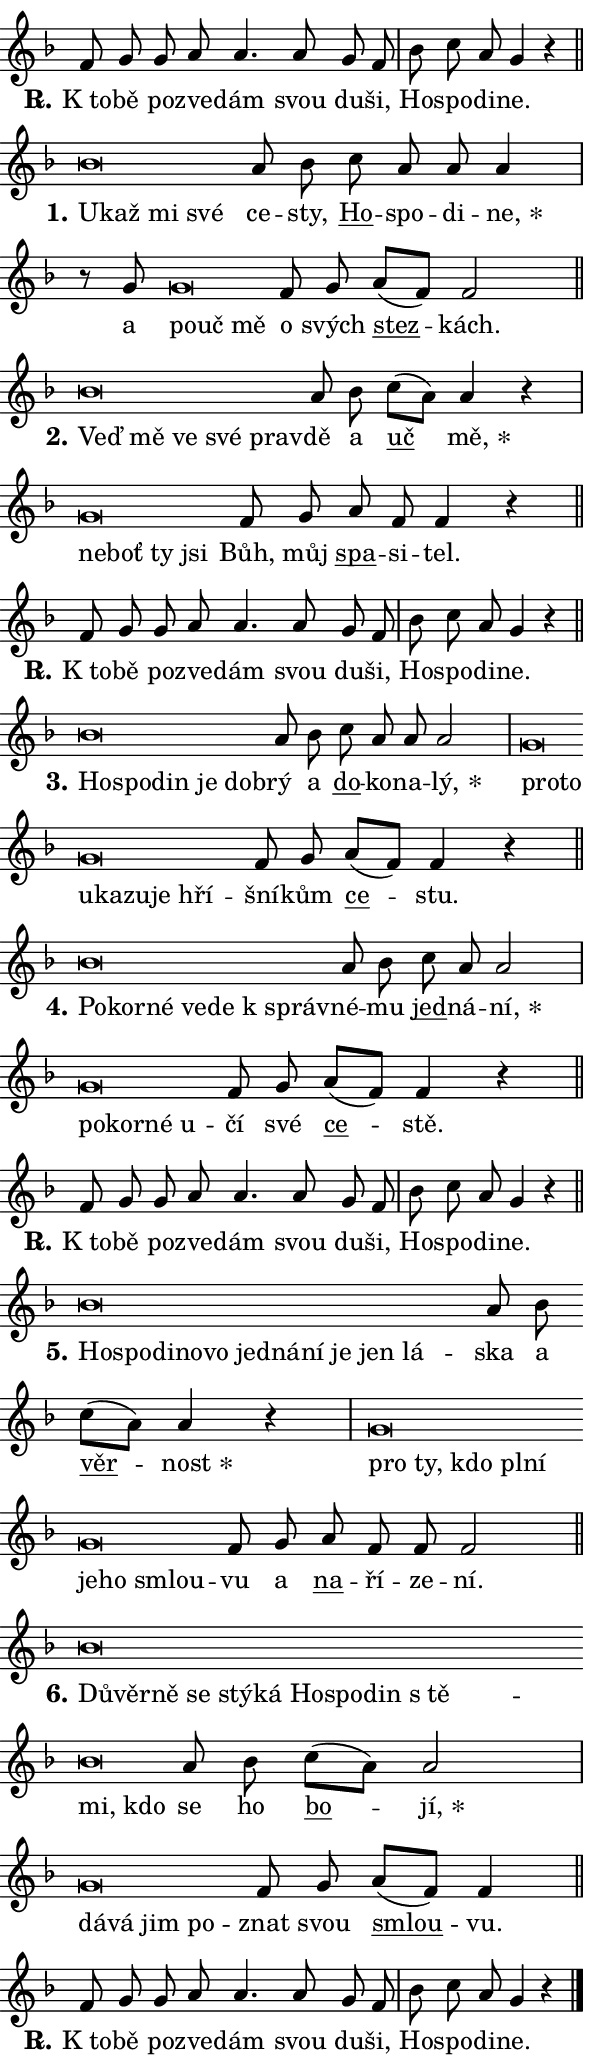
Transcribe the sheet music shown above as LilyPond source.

\version "2.24.0"
\header { tagline = "" }
\paper {
  indent = 0\cm
  top-margin = 0\cm
  right-margin = 0.13\cm % to fit lyric hyphens
  bottom-margin = 0\cm
  left-margin = 0\cm
  paper-width = 10\cm
  page-breaking = #ly:one-page-breaking
  system-system-spacing.basic-distance = #11
  score-system-spacing.basic-distance = #11
  ragged-last = ##f
}


%% Author: Thomas Morley
%% https://lists.gnu.org/archive/html/lilypond-user/2020-05/msg00002.html
#(define (line-position grob)
"Returns position of @var[grob} in current system:
   @code{'start}, if at first time-step
   @code{'end}, if at last time-step
   @code{'middle} otherwise
"
  (let* ((col (ly:item-get-column grob))
         (ln (ly:grob-object col 'left-neighbor))
         (rn (ly:grob-object col 'right-neighbor))
         (col-to-check-left (if (ly:grob? ln) ln col))
         (col-to-check-right (if (ly:grob? rn) rn col))
         (break-dir-left
           (and
             (ly:grob-property col-to-check-left 'non-musical #f)
             (ly:item-break-dir col-to-check-left)))
         (break-dir-right
           (and
             (ly:grob-property col-to-check-right 'non-musical #f)
             (ly:item-break-dir col-to-check-right))))
        (cond ((eqv? 1 break-dir-left) 'start)
              ((eqv? -1 break-dir-right) 'end)
              (else 'middle))))

#(define (tranparent-at-line-position vctor)
  (lambda (grob)
  "Relying on @code{line-position} select the relevant enry from @var{vctor}.
Used to determine transparency,"
    (case (line-position grob)
      ((end) (not (vector-ref vctor 0)))
      ((middle) (not (vector-ref vctor 1)))
      ((start) (not (vector-ref vctor 2))))))

noteHeadBreakVisibility =
#(define-music-function (break-visibility)(vector?)
"Makes @code{NoteHead}s transparent relying on @var{break-visibility}"
#{
  \override NoteHead.transparent =
    #(tranparent-at-line-position break-visibility)
#})

#(define delete-ledgers-for-transparent-note-heads
  (lambda (grob)
    "Reads whether a @code{NoteHead} is transparent.
If so this @code{NoteHead} is removed from @code{'note-heads} from
@var{grob}, which is supposed to be @code{LedgerLineSpanner}.
As a result ledgers are not printed for this @code{NoteHead}"
    (let* ((nhds-array (ly:grob-object grob 'note-heads))
           (nhds-list
             (if (ly:grob-array? nhds-array)
                 (ly:grob-array->list nhds-array)
                 '()))
           ;; Relies on the transparent-property being done before
           ;; Staff.LedgerLineSpanner.after-line-breaking is executed.
           ;; This is fragile ...
           (to-keep
             (remove
               (lambda (nhd)
                 (ly:grob-property nhd 'transparent #f))
               nhds-list)))
      ;; TODO find a better method to iterate over grob-arrays, similiar
      ;; to filter/remove etc for lists
      ;; For now rebuilt from scratch
      (set! (ly:grob-object grob 'note-heads)  '())
      (for-each
        (lambda (nhd)
          (ly:pointer-group-interface::add-grob grob 'note-heads nhd))
        to-keep))))

squashNotes = {
  \override NoteHead.X-extent = #'(-0.2 . 0.2)
  \override NoteHead.Y-extent = #'(-0.75 . 0)
  \override NoteHead.stencil =
    #(lambda (grob)
       (let ((pos (ly:grob-property grob 'staff-position)))
         (begin
           (if (< pos -7) (display "ERROR: Lower brevis then expected\n") (display ""))
           (if (<= pos -6) ly:text-interface::print ly:note-head::print))))
}
unSquashNotes = {
  \revert NoteHead.X-extent
  \revert NoteHead.Y-extent
  \revert NoteHead.stencil
}

hideNotes = \noteHeadBreakVisibility #begin-of-line-visible
unHideNotes = \noteHeadBreakVisibility #all-visible

% work-around for resetting accidentals
% https://lilypond.org/doc/v2.23/Documentation/notation/displaying-rhythms#unmetered-music
cadenzaMeasure = {
  \cadenzaOff
  \partial 1024 s1024
  \cadenzaOn
}

#(define-markup-command (accent layout props text) (markup?)
  "Underline accented syllable"
  (interpret-markup layout props
    #{\markup \override #'(offset . 4.3) \underline { #text }#}))

responsum = \markup \concat {
  "R" \hspace #-1.05 \path #0.1 #'((moveto 0 0.07) (lineto 0.9 0.8)) \hspace #0.05 "."
}

spaceSize = #0.6828661417322834 % exact space size for TeX Gyre Schola

\layout {
  \context {
    \Staff
    \remove "Time_signature_engraver"
    \override LedgerLineSpanner.after-line-breaking = #delete-ledgers-for-transparent-note-heads
  }
  \context {
    \Lyrics {
      \override LyricSpace.minimum-distance = \spaceSize
      \override LyricText.font-name = #"TeX Gyre Schola"
      \override LyricText.font-size = 1
      \override StanzaNumber.font-name = #"TeX Gyre Schola Bold"
      \override StanzaNumber.font-size = 1
    }
  }
  \context {
    \Score 
    \override NoteHead.text =
      #(lambda (grob) 
        (let ((pos (ly:grob-property grob 'staff-position)))
          #{\markup {
            \combine
              \halign #-0.55 \raise #(if (= pos -6) 0 0.5) \override #'(thickness . 2) \draw-line #'(3.2 . 0)
              \musicglyph "noteheads.sM1"
          }#}))
  }
}

% magnetic-lyrics.ily
%
%   written by
%     Jean Abou Samra <jean@abou-samra.fr>
%     Werner Lemberg <wl@gnu.org>
%
%   adapted by
%     Jiri Hon <jiri.hon@gmail.com>
%
% Version 2022-Apr-15

% https://www.mail-archive.com/lilypond-user@gnu.org/msg149350.html

#(define (Left_hyphen_pointer_engraver context)
   "Collect syllable-hyphen-syllable occurrences in lyrics and store
them in properties.  This engraver only looks to the left.  For
example, if the lyrics input is @code{foo -- bar}, it does the
following.

@itemize @bullet
@item
Set the @code{text} property of the @code{LyricHyphen} grob between
@q{foo} and @q{bar} to @code{foo}.

@item
Set the @code{left-hyphen} property of the @code{LyricText} grob with
text @q{foo} to the @code{LyricHyphen} grob between @q{foo} and
@q{bar}.
@end itemize

Use this auxiliary engraver in combination with the
@code{lyric-@/text::@/apply-@/magnetic-@/offset!} hook."
   (let ((hyphen #f)
         (text #f))
     (make-engraver
      (acknowledgers
       ((lyric-syllable-interface engraver grob source-engraver)
        (set! text grob)))
      (end-acknowledgers
       ((lyric-hyphen-interface engraver grob source-engraver)
        ;(when (not (grob::has-interface grob 'lyric-space-interface))
          (set! hyphen grob)));)
      ((stop-translation-timestep engraver)
       (when (and text hyphen)
         (ly:grob-set-object! text 'left-hyphen hyphen))
       (set! text #f)
       (set! hyphen #f)))))

#(define (lyric-text::apply-magnetic-offset! grob)
   "If the space between two syllables is less than the value in
property @code{LyricText@/.details@/.squash-threshold}, move the right
syllable to the left so that it gets concatenated with the left
syllable.

Use this function as a hook for
@code{LyricText@/.after-@/line-@/breaking} if the
@code{Left_@/hyphen_@/pointer_@/engraver} is active."
   (let ((hyphen (ly:grob-object grob 'left-hyphen #f)))
     (when hyphen
       (let ((left-text (ly:spanner-bound hyphen LEFT)))
         (when (grob::has-interface left-text 'lyric-syllable-interface)
           (let* ((common (ly:grob-common-refpoint grob left-text X))
                  (this-x-ext (ly:grob-extent grob common X))
                  (left-x-ext
                   (begin
                     ;; Trigger magnetism for left-text.
                     (ly:grob-property left-text 'after-line-breaking)
                     (ly:grob-extent left-text common X)))
                  ;; `delta` is the gap width between two syllables.
                  (delta (- (interval-start this-x-ext)
                            (interval-end left-x-ext)))
                  (details (ly:grob-property grob 'details))
                  (threshold (assoc-get 'squash-threshold details 0.2)))
             (when (< delta threshold)
               (let* (;; We have to manipulate the input text so that
                      ;; ligatures crossing syllable boundaries are not
                      ;; disabled.  For languages based on the Latin
                      ;; script this is essentially a beautification.
                      ;; However, for non-Western scripts it can be a
                      ;; necessity.
                      (lt (ly:grob-property left-text 'text))
                      (rt (ly:grob-property grob 'text))
                      (is-space (grob::has-interface hyphen 'lyric-space-interface))
                      (space (if is-space " " ""))
                      (extra-delta (if is-space spaceSize 0))
                      ;; Append new syllable.
                      (ltrt-space (if (and (string? lt) (string? rt))
                                (string-append lt space rt)
                                (make-concat-markup (list lt space rt))))
                      ;; Right-align `ltrt` to the right side.
                      (ltrt-space-markup (grob-interpret-markup
                               grob
                               (make-translate-markup
                                (cons (interval-length this-x-ext) 0)
                                (make-right-align-markup ltrt-space)))))
                 (begin
                   ;; Don't print `left-text`.
                   (ly:grob-set-property! left-text 'stencil #f)
                   ;; Set text and stencil (which holds all collected
                   ;; syllables so far) and shift it to the left.
                   (ly:grob-set-property! grob 'text ltrt-space)
                   (ly:grob-set-property! grob 'stencil ltrt-space-markup)
                   (ly:grob-translate-axis! grob (- (- delta extra-delta)) X))))))))))


#(define (lyric-hyphen::displace-bounds-first grob)
   ;; Make very sure this callback isn't triggered too early.
   (let ((left (ly:spanner-bound grob LEFT))
         (right (ly:spanner-bound grob RIGHT)))
     (ly:grob-property left 'after-line-breaking)
     (ly:grob-property right 'after-line-breaking)
     (ly:lyric-hyphen::print grob)))

squashThreshold = #0.4

\layout {
  \context {
    \Lyrics
    \consists #Left_hyphen_pointer_engraver
    \override LyricText.after-line-breaking =
      #lyric-text::apply-magnetic-offset!
    \override LyricHyphen.stencil = #lyric-hyphen::displace-bounds-first
    \override LyricText.details.squash-threshold = \squashThreshold
    \override LyricHyphen.minimum-distance = 0
    \override LyricHyphen.minimum-length = \squashThreshold
  }
}

squashText = \override LyricText.details.squash-threshold = 9999
unSquashText = \override LyricText.details.squash-threshold = \squashThreshold

leftText = \override LyricText.self-alignment-X = #LEFT
unLeftText = \revert LyricText.self-alignment-X

starOffset = #(lambda (grob) 
                (let ((x_offset (ly:self-alignment-interface::aligned-on-x-parent grob)))
                  (if (= x_offset 0) 0 (+ x_offset 1.2))))

star = #(define-music-function (syllable)(string?)
"Append star separator at the end of a syllable"
#{
  \once \override LyricText.X-offset = #starOffset
  \lyricmode { \markup {
    #syllable
    \override #'((font-name . "TeX Gyre Schola Bold")) \hspace #0.2 \lower #0.65 \larger "*"
  } }
#})

starAccent = #(define-music-function (syllable)(string?)
"Append star separator at the end of a syllable and make accent"
#{
  \once \override LyricText.X-offset = #starOffset
  \lyricmode { \markup {
    \accent #syllable
    \override #'((font-name . "TeX Gyre Schola Bold")) \hspace #0.2 \lower #0.65 \larger "*"
  } }
#})

breath = #(define-music-function (syllable)(string?)
"Append breathing indicator at the end of a syllable"
#{
  \lyricmode { \markup { #syllable "+" } }
#})

optionalBreath = #(define-music-function (syllable)(string?)
"Append optional breathing indicator at the end of a syllable"
#{
  \lyricmode { \markup { #syllable "(+)" } }
#})


\score {
    <<
        \new Voice = "melody" { \cadenzaOn \key f \major \relative { f'8 g g a a4. a8 g f \cadenzaMeasure \bar "|" bes c a g4 r \cadenzaMeasure \bar "||" \break } }
        \new Lyrics \lyricsto "melody" { \lyricmode { \set stanza = \responsum
"K to" -- bě po -- zve -- dám svou du -- ši, Ho -- spo -- di -- ne. } }
    >>
    \layout {}
}

\score {
    <<
        \new Voice = "melody" { \cadenzaOn \key f \major \relative { \squashNotes bes'\breve*1/16 \hideNotes \breve*1/16 \bar "" \breve*1/16 \breve*1/16 \bar "" \unHideNotes \unSquashNotes a8 bes \bar "" c a a a4 \cadenzaMeasure \bar "|" r8 g \squashNotes g\breve*1/16 \hideNotes \breve*1/16 \breve*1/16 \bar "" \unHideNotes \unSquashNotes f8 g \bar "" a[( f)] f2 \cadenzaMeasure \bar "||" \break } }
        \new Lyrics \lyricsto "melody" { \lyricmode { \set stanza = "1."
\leftText U -- \squashText kaž mi své \unLeftText \unSquashText ce -- sty, \markup \accent Ho -- spo -- di -- \star ne, a \leftText po -- \squashText uč mě \unLeftText \unSquashText o svých \markup \accent stez -- kách. } }
    >>
    \layout {}
}

\score {
    <<
        \new Voice = "melody" { \cadenzaOn \key f \major \relative { \squashNotes bes'\breve*1/16 \hideNotes \breve*1/16 \bar "" \breve*1/16 \bar "" \breve*1/16 \breve*1/16 \bar "" \unHideNotes \unSquashNotes a8 bes \bar "" c[( a)] a4 r \cadenzaMeasure \bar "|" \squashNotes g\breve*1/16 \hideNotes \breve*1/16 \bar "" \breve*1/16 \breve*1/16 \bar "" \unHideNotes \unSquashNotes f8 g \bar "" a f f4 r \cadenzaMeasure \bar "||" \break } }
        \new Lyrics \lyricsto "melody" { \lyricmode { \set stanza = "2."
\leftText Veď \squashText mě ve své prav -- \unLeftText \unSquashText dě a \markup \accent uč \star mě, \leftText ne -- \squashText boť ty jsi \unLeftText \unSquashText Bůh, můj \markup \accent spa -- si -- tel. } }
    >>
    \layout {}
}

\score {
    <<
        \new Voice = "melody" { \cadenzaOn \key f \major \relative { f'8 g g a a4. a8 g f \cadenzaMeasure \bar "|" bes c a g4 r \cadenzaMeasure \bar "||" \break } }
        \new Lyrics \lyricsto "melody" { \lyricmode { \set stanza = \responsum
"K to" -- bě po -- zve -- dám svou du -- ši, Ho -- spo -- di -- ne. } }
    >>
    \layout {}
}

\score {
    <<
        \new Voice = "melody" { \cadenzaOn \key f \major \relative { \squashNotes bes'\breve*1/16 \hideNotes \breve*1/16 \bar "" \breve*1/16 \bar "" \breve*1/16 \breve*1/16 \bar "" \unHideNotes \unSquashNotes a8 bes \bar "" c a a a2 \cadenzaMeasure \bar "|" \squashNotes g\breve*1/16 \hideNotes \breve*1/16 \bar "" \breve*1/16 \bar "" \breve*1/16 \bar "" \breve*1/16 \bar "" \breve*1/16 \breve*1/16 \bar "" \unHideNotes \unSquashNotes f8 g \bar "" a[( f)] f4 r \cadenzaMeasure \bar "||" \break } }
        \new Lyrics \lyricsto "melody" { \lyricmode { \set stanza = "3."
\leftText Ho -- \squashText spo -- din je dob -- \unLeftText \unSquashText rý a \markup \accent do -- ko -- na -- \star lý, \leftText pro -- \squashText to u -- ka -- zu -- je hří -- \unLeftText \unSquashText šní -- kům \markup \accent ce -- stu. } }
    >>
    \layout {}
}

\score {
    <<
        \new Voice = "melody" { \cadenzaOn \key f \major \relative { \squashNotes bes'\breve*1/16 \hideNotes \breve*1/16 \bar "" \breve*1/16 \bar "" \breve*1/16 \bar "" \breve*1/16 \breve*1/16 \bar "" \unHideNotes \unSquashNotes a8 bes \bar "" c a a2 \cadenzaMeasure \bar "|" \squashNotes g\breve*1/16 \hideNotes \breve*1/16 \bar "" \breve*1/16 \breve*1/16 \bar "" \unHideNotes \unSquashNotes f8 g \bar "" a[( f)] f4 r \cadenzaMeasure \bar "||" \break } }
        \new Lyrics \lyricsto "melody" { \lyricmode { \set stanza = "4."
\leftText Po -- \squashText kor -- né ve -- de "k správ" -- \unLeftText \unSquashText né -- mu \markup \accent jed -- ná -- \star ní, \leftText po -- \squashText kor -- né u -- \unLeftText \unSquashText čí své \markup \accent ce -- stě. } }
    >>
    \layout {}
}

\score {
    <<
        \new Voice = "melody" { \cadenzaOn \key f \major \relative { f'8 g g a a4. a8 g f \cadenzaMeasure \bar "|" bes c a g4 r \cadenzaMeasure \bar "||" \break } }
        \new Lyrics \lyricsto "melody" { \lyricmode { \set stanza = \responsum
"K to" -- bě po -- zve -- dám svou du -- ši, Ho -- spo -- di -- ne. } }
    >>
    \layout {}
}

\score {
    <<
        \new Voice = "melody" { \cadenzaOn \key f \major \relative { \squashNotes bes'\breve*1/16 \hideNotes \breve*1/16 \bar "" \breve*1/16 \bar "" \breve*1/16 \bar "" \breve*1/16 \bar "" \breve*1/16 \bar "" \breve*1/16 \bar "" \breve*1/16 \bar "" \breve*1/16 \bar "" \breve*1/16 \breve*1/16 \bar "" \unHideNotes \unSquashNotes a8 bes \bar "" c[( a)] a4 r \cadenzaMeasure \bar "|" \squashNotes g\breve*1/16 \hideNotes \breve*1/16 \bar "" \breve*1/16 \bar "" \breve*1/16 \bar "" \breve*1/16 \bar "" \breve*1/16 \bar "" \breve*1/16 \breve*1/16 \bar "" \unHideNotes \unSquashNotes f8 g \bar "" a f f f2 \cadenzaMeasure \bar "||" \break } }
        \new Lyrics \lyricsto "melody" { \lyricmode { \set stanza = "5."
\leftText Ho -- \squashText spo -- di -- no -- vo jed -- ná -- ní je jen lá -- \unLeftText \unSquashText ska a \markup \accent věr -- \star nost \leftText pro \squashText ty, kdo pl -- ní je -- ho smlou -- \unLeftText \unSquashText vu a \markup \accent na -- ří -- ze -- ní. } }
    >>
    \layout {}
}

\score {
    <<
        \new Voice = "melody" { \cadenzaOn \key f \major \relative { \squashNotes bes'\breve*1/16 \hideNotes \breve*1/16 \bar "" \breve*1/16 \bar "" \breve*1/16 \bar "" \breve*1/16 \bar "" \breve*1/16 \bar "" \breve*1/16 \bar "" \breve*1/16 \bar "" \breve*1/16 \bar "" \breve*1/16 \bar "" \breve*1/16 \breve*1/16 \bar "" \unHideNotes \unSquashNotes a8 bes \bar "" c[( a)] a2 \cadenzaMeasure \bar "|" \squashNotes g\breve*1/16 \hideNotes \breve*1/16 \bar "" \breve*1/16 \breve*1/16 \bar "" \unHideNotes \unSquashNotes f8 g \bar "" a[( f)] f4 \cadenzaMeasure \bar "||" \break } }
        \new Lyrics \lyricsto "melody" { \lyricmode { \set stanza = "6."
\leftText Dů -- \squashText věr -- ně se stý -- ká Ho -- spo -- din "s tě" -- mi, kdo \unLeftText \unSquashText se ho \markup \accent bo -- \star jí, \leftText dá -- \squashText vá jim po -- \unLeftText \unSquashText znat svou \markup \accent smlou -- vu. } }
    >>
    \layout {}
}

\score {
    <<
        \new Voice = "melody" { \cadenzaOn \key f \major \relative { f'8 g g a a4. a8 g f \cadenzaMeasure \bar "|" bes c a g4 r \cadenzaMeasure \bar "||" \break } \bar "|." }
        \new Lyrics \lyricsto "melody" { \lyricmode { \set stanza = \responsum
"K to" -- bě po -- zve -- dám svou du -- ši, Ho -- spo -- di -- ne. } }
    >>
    \layout {}
}
